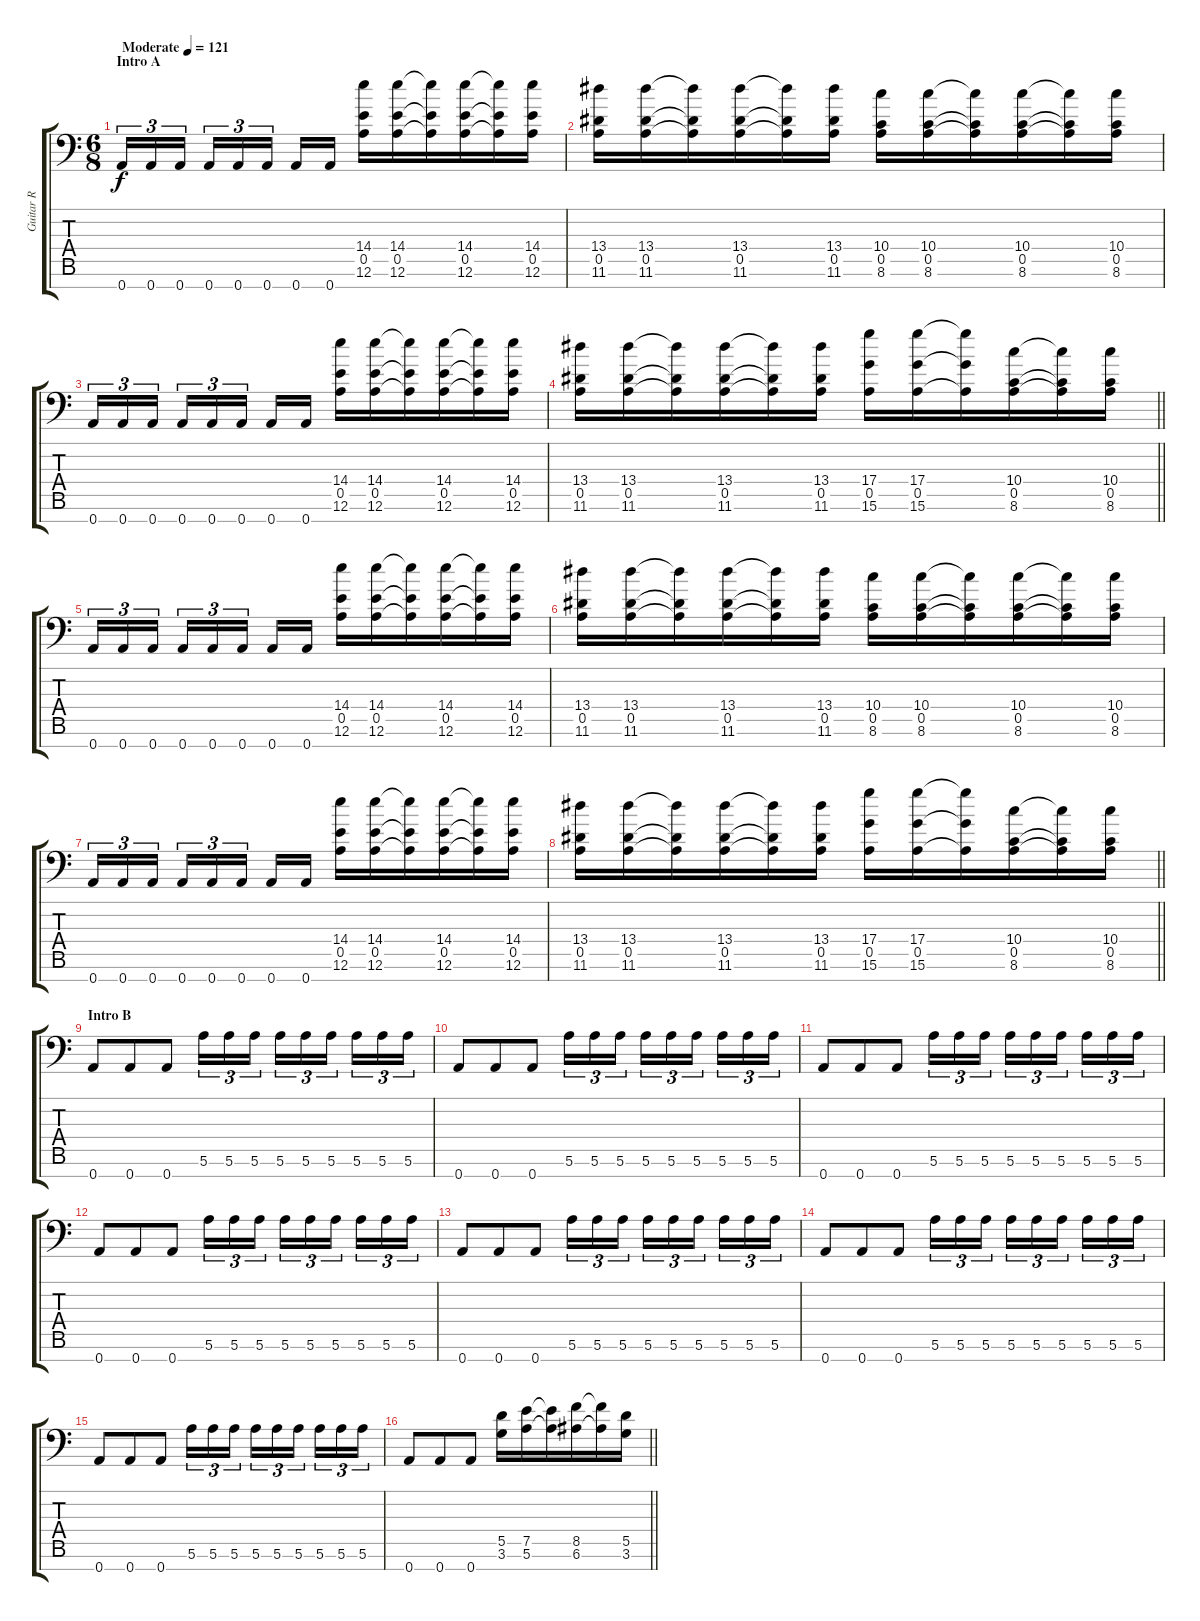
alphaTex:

\track ("Guitar R" "Guitar R") {instrument overdrivenguitar}
\staff {score tabs}
\tuning (E4 B3 G3 D3 A2 E2 A1) {hide}
\ts (6 8)
\section ("" "Intro A")
\tempo (121 "Moderate")
\clef f4
\ks c
0.7.16{tu (3 2) dy f instrument overdrivenguitar} 0.7.16{tu (3 2)} 0.7.16{tu (3 2) beam splitsecondary} 0.7.16{tu (3 2)} 0.7.16{tu (3 2)} 0.7.16{tu (3 2) beam splitsecondary} 0.7.16 0.7.16 (14.4 0.5 12.6).16 (14.4 0.5 12.6).16 (14.4{t} 0.5{t} 12.6{t}).16 (14.4 0.5 12.6).16 (14.4{t} 0.5{t} 12.6{t}).16 (14.4 0.5 12.6).16 |
(13.4 0.5 11.6).16 (13.4 0.5 11.6).16 (13.4{t} 0.5{t} 11.6{t}).16 (13.4 0.5 11.6).16 (13.4{t} 0.5{t} 11.6{t}).16 (13.4 0.5 11.6).16 (10.4 0.5 8.6).16 (10.4 0.5 8.6).16 (10.4{t} 0.5{t} 8.6{t}).16 (10.4 0.5 8.6).16 (10.4{t} 0.5{t} 8.6{t}).16 (10.4 0.5 8.6).16 |
0.7.16{tu (3 2)} 0.7.16{tu (3 2)} 0.7.16{tu (3 2) beam splitsecondary} 0.7.16{tu (3 2)} 0.7.16{tu (3 2)} 0.7.16{tu (3 2) beam splitsecondary} 0.7.16 0.7.16 (14.4 0.5 12.6).16 (14.4 0.5 12.6).16 (14.4{t} 0.5{t} 12.6{t}).16 (14.4 0.5 12.6).16 (14.4{t} 0.5{t} 12.6{t}).16 (14.4 0.5 12.6).16 |
\barLineRight lightlight
(13.4 0.5 11.6).16 (13.4 0.5 11.6).16 (13.4{t} 0.5{t} 11.6{t}).16 (13.4 0.5 11.6).16 (13.4{t} 0.5{t} 11.6{t}).16 (13.4 0.5 11.6).16 (17.4 0.5 15.6).16 (17.4 0.5 15.6).16 (17.4{t} 0.5{t} 15.6{t}).16 (10.4 0.5 8.6).16 (10.4{t} 0.5{t} 8.6{t}).16 (10.4 0.5 8.6).16 |
0.7.16{tu (3 2)} 0.7.16{tu (3 2)} 0.7.16{tu (3 2) beam splitsecondary} 0.7.16{tu (3 2)} 0.7.16{tu (3 2)} 0.7.16{tu (3 2) beam splitsecondary} 0.7.16 0.7.16 (14.4 0.5 12.6).16 (14.4 0.5 12.6).16 (14.4{t} 0.5{t} 12.6{t}).16 (14.4 0.5 12.6).16 (14.4{t} 0.5{t} 12.6{t}).16 (14.4 0.5 12.6).16 |
(13.4 0.5 11.6).16 (13.4 0.5 11.6).16 (13.4{t} 0.5{t} 11.6{t}).16 (13.4 0.5 11.6).16 (13.4{t} 0.5{t} 11.6{t}).16 (13.4 0.5 11.6).16 (10.4 0.5 8.6).16 (10.4 0.5 8.6).16 (10.4{t} 0.5{t} 8.6{t}).16 (10.4 0.5 8.6).16 (10.4{t} 0.5{t} 8.6{t}).16 (10.4 0.5 8.6).16 |
0.7.16{tu (3 2)} 0.7.16{tu (3 2)} 0.7.16{tu (3 2) beam splitsecondary} 0.7.16{tu (3 2)} 0.7.16{tu (3 2)} 0.7.16{tu (3 2) beam splitsecondary} 0.7.16 0.7.16 (14.4 0.5 12.6).16 (14.4 0.5 12.6).16 (14.4{t} 0.5{t} 12.6{t}).16 (14.4 0.5 12.6).16 (14.4{t} 0.5{t} 12.6{t}).16 (14.4 0.5 12.6).16 |
\barLineRight lightlight
(13.4 0.5 11.6).16 (13.4 0.5 11.6).16 (13.4{t} 0.5{t} 11.6{t}).16 (13.4 0.5 11.6).16 (13.4{t} 0.5{t} 11.6{t}).16 (13.4 0.5 11.6).16 (17.4 0.5 15.6).16 (17.4 0.5 15.6).16 (17.4{t} 0.5{t} 15.6{t}).16 (10.4 0.5 8.6).16 (10.4{t} 0.5{t} 8.6{t}).16 (10.4 0.5 8.6).16 |
\section ("" "Intro B")
0.7.8 0.7.8 0.7.8 5.6.16{tu (3 2)} 5.6.16{tu (3 2)} 5.6.16{tu (3 2) beam splitsecondary} 5.6.16{tu (3 2)} 5.6.16{tu (3 2)} 5.6.16{tu (3 2) beam splitsecondary} 5.6.16{tu (3 2)} 5.6.16{tu (3 2)} 5.6.16{tu (3 2)} |
0.7.8 0.7.8 0.7.8 5.6.16{tu (3 2)} 5.6.16{tu (3 2)} 5.6.16{tu (3 2) beam splitsecondary} 5.6.16{tu (3 2)} 5.6.16{tu (3 2)} 5.6.16{tu (3 2) beam splitsecondary} 5.6.16{tu (3 2)} 5.6.16{tu (3 2)} 5.6.16{tu (3 2)} |
0.7.8 0.7.8 0.7.8 5.6.16{tu (3 2)} 5.6.16{tu (3 2)} 5.6.16{tu (3 2) beam splitsecondary} 5.6.16{tu (3 2)} 5.6.16{tu (3 2)} 5.6.16{tu (3 2) beam splitsecondary} 5.6.16{tu (3 2)} 5.6.16{tu (3 2)} 5.6.16{tu (3 2)} |
0.7.8 0.7.8 0.7.8 5.6.16{tu (3 2)} 5.6.16{tu (3 2)} 5.6.16{tu (3 2) beam splitsecondary} 5.6.16{tu (3 2)} 5.6.16{tu (3 2)} 5.6.16{tu (3 2) beam splitsecondary} 5.6.16{tu (3 2)} 5.6.16{tu (3 2)} 5.6.16{tu (3 2)} |
0.7.8 0.7.8 0.7.8 5.6.16{tu (3 2)} 5.6.16{tu (3 2)} 5.6.16{tu (3 2) beam splitsecondary} 5.6.16{tu (3 2)} 5.6.16{tu (3 2)} 5.6.16{tu (3 2) beam splitsecondary} 5.6.16{tu (3 2)} 5.6.16{tu (3 2)} 5.6.16{tu (3 2)} |
0.7.8 0.7.8 0.7.8 5.6.16{tu (3 2)} 5.6.16{tu (3 2)} 5.6.16{tu (3 2) beam splitsecondary} 5.6.16{tu (3 2)} 5.6.16{tu (3 2)} 5.6.16{tu (3 2) beam splitsecondary} 5.6.16{tu (3 2)} 5.6.16{tu (3 2)} 5.6.16{tu (3 2)} |
0.7.8 0.7.8 0.7.8 5.6.16{tu (3 2)} 5.6.16{tu (3 2)} 5.6.16{tu (3 2) beam splitsecondary} 5.6.16{tu (3 2)} 5.6.16{tu (3 2)} 5.6.16{tu (3 2) beam splitsecondary} 5.6.16{tu (3 2)} 5.6.16{tu (3 2)} 5.6.16{tu (3 2)} |
\barLineRight lightlight
0.7.8 0.7.8 0.7.8 (5.5 3.6).16 (7.5 5.6).16 (7.5{t} 5.6{t}).16 (8.5 6.6).16 (8.5{t} 6.6{t}).16 (5.5 3.6).16
